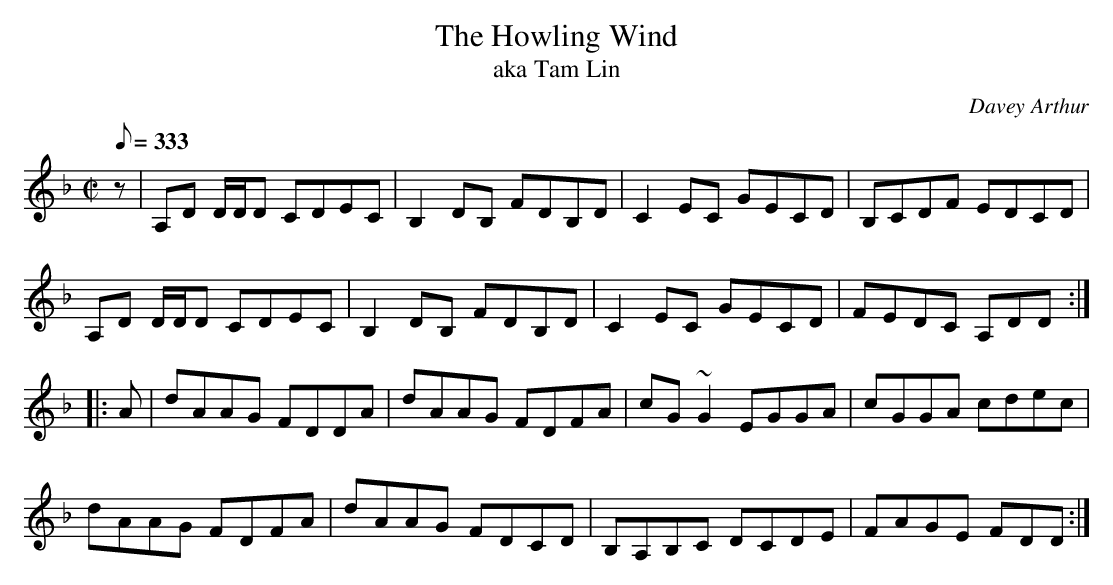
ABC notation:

X:1
T:The Howling Wind
T:aka Tam Lin
C:Davey Arthur
L:1/8
Q:333
M:C|
K:Daeo
z|A,D D/D/D CDEC|B,2 DB, FDB,D|C2 EC GECD|B,CDF EDCD|
A,D D/D/D CDEC|B,2 DB, FDB,D|C2 EC GECD|FEDC A,DD:|
|:A|dAAG FDDA|dAAG FDFA|cG ~G2 EGGA|cGGA cdec|
dAAG FDFA|dAAG FDCD|B,A,B,C DCDE|FAGE FDD:|
